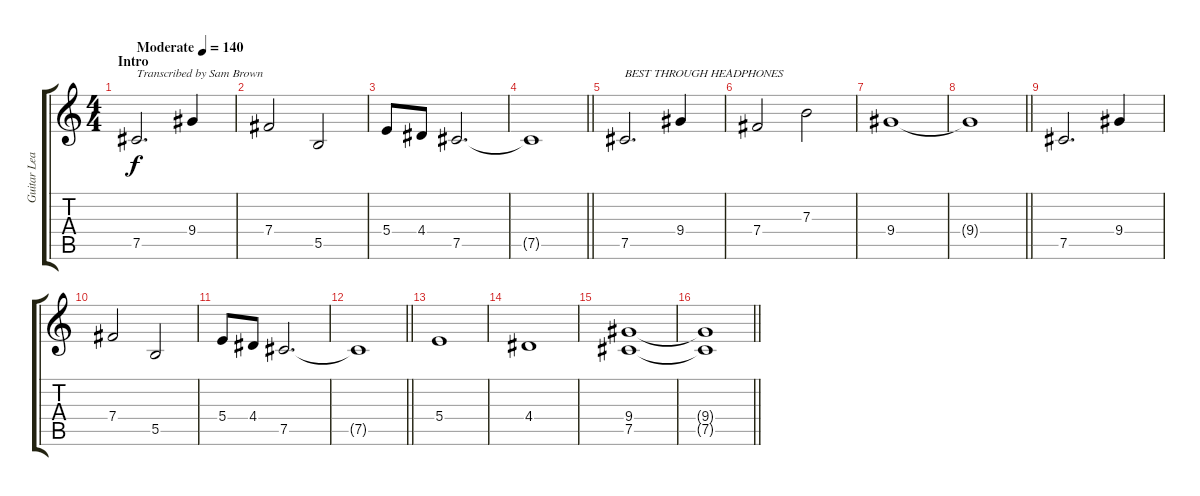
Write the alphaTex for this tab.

\track ("Guitar Lead II" "Guitar Lea") {instrument distortionguitar}
\staff {score tabs}
\tuning (Db4 Ab3 E3 B2 Gb2 Db2) {hide}
\ts (4 4)
\section ("" "Intro")
\tempo (140 "Moderate")
\clef g2
\ks c
7.5.2{d txt "Transcribed by Sam Brown" dy f instrument distortionguitar} 9.4.4 |
7.4.2 5.5.2 |
5.4.8 4.4.8 7.5.2{d} |
\barLineRight lightlight
7.5{t}.1 |
\section ("" "")
7.5.2{d txt "BEST THROUGH HEADPHONES"} 9.4.4 |
7.4.2 7.3.2 |
9.4.1 |
\barLineRight lightlight
9.4{t}.1 |
\section ("" "")
7.5.2{d} 9.4.4 |
7.4.2 5.5.2 |
5.4.8 4.4.8 7.5.2{d} |
\barLineRight lightlight
7.5{t}.1 |
\section ("" "")
5.4.1 |
4.4.1 |
(9.4 7.5).1{volume 7} |
\barLineRight lightlight
(9.4{t} 7.5{t}).1
